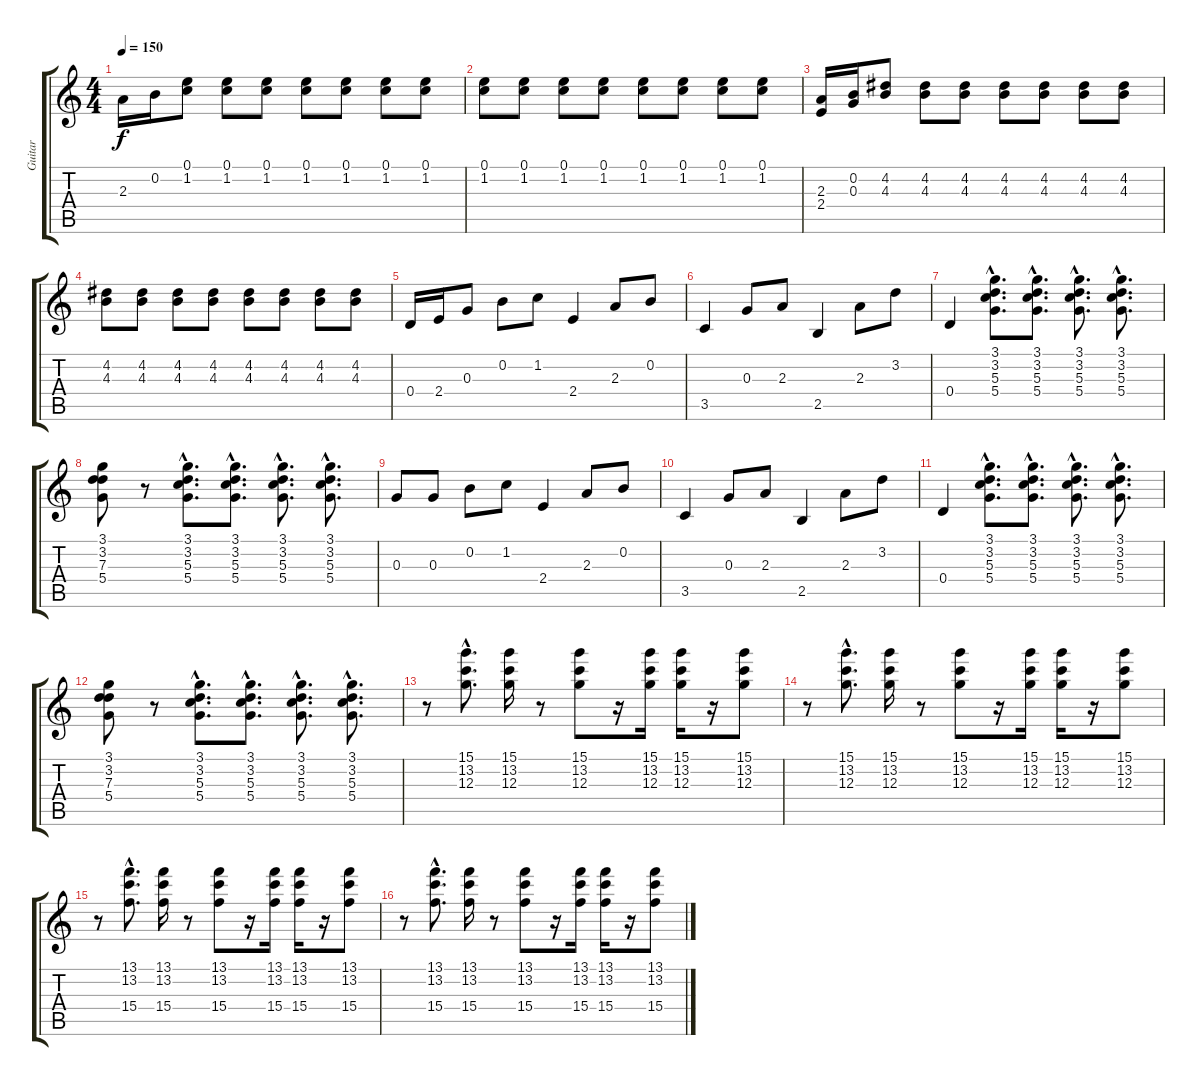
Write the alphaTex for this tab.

\track ("Guitar" "Guitar") {instrument electricguitarjazz}
\staff {score tabs}
\tuning (E4 B3 G3 D3 A2 E2) {hide}
\ts (4 4)
\tempo 150
\clef g2
\ks c
2.3.16{dy f} 0.2.16 (0.1 1.2).8 (0.1 1.2).8 (0.1 1.2).8 (0.1 1.2).8 (0.1 1.2).8 (0.1 1.2).8 (0.1 1.2).8 |
(0.1 1.2).8 (0.1 1.2).8 (0.1 1.2).8 (0.1 1.2).8 (0.1 1.2).8 (0.1 1.2).8 (0.1 1.2).8 (0.1 1.2).8 |
(2.3 2.4).16 (0.2 0.3).16 (4.2 4.3).8 (4.2 4.3).8 (4.2 4.3).8 (4.2 4.3).8 (4.2 4.3).8 (4.2 4.3).8 (4.2 4.3).8 |
(4.2 4.3).8 (4.2 4.3).8 (4.2 4.3).8 (4.2 4.3).8 (4.2 4.3).8 (4.2 4.3).8 (4.2 4.3).8 (4.2 4.3).8 |
0.4.16 2.4.16 0.3.8 0.2.8 1.2.8 2.4.4 2.3.8 0.2.8 |
3.5.4 0.3.8 2.3.8 2.5.4 2.3.8 3.2.8 |
0.4.4 (3.1{hac} 3.2{hac} 5.3{hac} 5.4{hac}).8{d} (3.1{hac} 3.2{hac} 5.3{hac} 5.4{hac}).8{d} (3.1{hac} 3.2{hac} 5.3{hac} 5.4{hac}).8{d} (3.1{hac} 3.2{hac} 5.3{hac} 5.4{hac}).8{d} |
(3.1 3.2 7.3 5.4).8 r.8 (3.1{hac} 3.2{hac} 5.3{hac} 5.4{hac}).8{d} (3.1{hac} 3.2{hac} 5.3{hac} 5.4{hac}).8{d} (3.1{hac} 3.2{hac} 5.3{hac} 5.4{hac}).8{d} (3.1{hac} 3.2{hac} 5.3{hac} 5.4{hac}).8{d} |
0.3.8 0.3.8 0.2.8 1.2.8 2.4.4 2.3.8 0.2.8 |
3.5.4 0.3.8 2.3.8 2.5.4 2.3.8 3.2.8 |
0.4.4 (3.1{hac} 3.2{hac} 5.3{hac} 5.4{hac}).8{d} (3.1{hac} 3.2{hac} 5.3{hac} 5.4{hac}).8{d} (3.1{hac} 3.2{hac} 5.3{hac} 5.4{hac}).8{d} (3.1{hac} 3.2{hac} 5.3{hac} 5.4{hac}).8{d} |
(3.1 3.2 7.3 5.4).8 r.8 (3.1{hac} 3.2{hac} 5.3{hac} 5.4{hac}).8{d} (3.1{hac} 3.2{hac} 5.3{hac} 5.4{hac}).8{d} (3.1{hac} 3.2{hac} 5.3{hac} 5.4{hac}).8{d} (3.1{hac} 3.2{hac} 5.3{hac} 5.4{hac}).8{d} |
r.8 (15.1{hac} 13.2{hac} 12.3{hac}).8{d} (15.1 13.2 12.3).16 r.8 (15.1 13.2 12.3).8 r.16 (15.1 13.2 12.3).16 (15.1 13.2 12.3).16 r.16 (15.1 13.2 12.3).8 |
r.8 (15.1{hac} 13.2{hac} 12.3{hac}).8{d} (15.1 13.2 12.3).16 r.8 (15.1 13.2 12.3).8 r.16 (15.1 13.2 12.3).16 (15.1 13.2 12.3).16 r.16 (15.1 13.2 12.3).8 |
r.8 (13.1{hac} 13.2{hac} 15.4{hac}).8{d} (13.1 13.2 15.4).16 r.8 (13.1 13.2 15.4).8 r.16 (13.1 13.2 15.4).16 (13.1 13.2 15.4).16 r.16 (13.1 13.2 15.4).8 |
r.8 (13.1{hac} 13.2{hac} 15.4{hac}).8{d} (13.1 13.2 15.4).16 r.8 (13.1 13.2 15.4).8 r.16 (13.1 13.2 15.4).16 (13.1 13.2 15.4).16 r.16 (13.1 13.2 15.4).8
